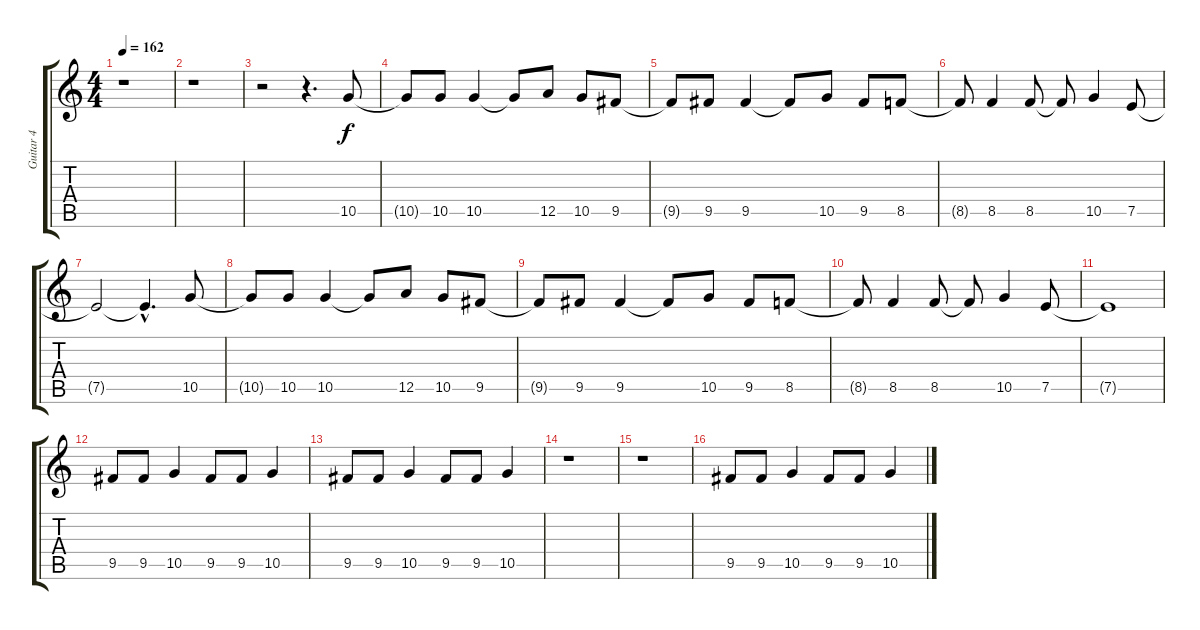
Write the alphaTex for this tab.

\track ("Guitar 4" "Guitar 4") {instrument overdrivenguitar}
\staff {score tabs}
\tuning (E4 B3 G3 D3 A2 E2) {hide}
\ts (4 4)
\tempo 162
\clef g2
\ks c
r.1{dy f} |
r.1 |
r.2 r.4{d} 10.5.8 |
10.5{t}.8 10.5.8 10.5.4 10.5{t}.8 12.5.8 10.5.8 9.5.8 |
9.5{t}.8 9.5.8 9.5.4 9.5{t}.8 10.5.8 9.5.8 8.5.8 |
8.5{t}.8 8.5.4 8.5.8 8.5{t}.8 10.5.4 7.5.8 |
7.5{t}.2 7.5{hac t}.4{d} 10.5.8 |
10.5{t}.8 10.5.8 10.5.4 10.5{t}.8 12.5.8 10.5.8 9.5.8 |
9.5{t}.8 9.5.8 9.5.4 9.5{t}.8 10.5.8 9.5.8 8.5.8 |
8.5{t}.8 8.5.4 8.5.8 8.5{t}.8 10.5.4 7.5.8 |
7.5{t}.1 |
9.5.8 9.5.8 10.5.4 9.5.8 9.5.8 10.5.4 |
9.5.8 9.5.8 10.5.4 9.5.8 9.5.8 10.5.4 |
r.1 |
r.1 |
9.5.8 9.5.8 10.5.4 9.5.8 9.5.8 10.5.4
